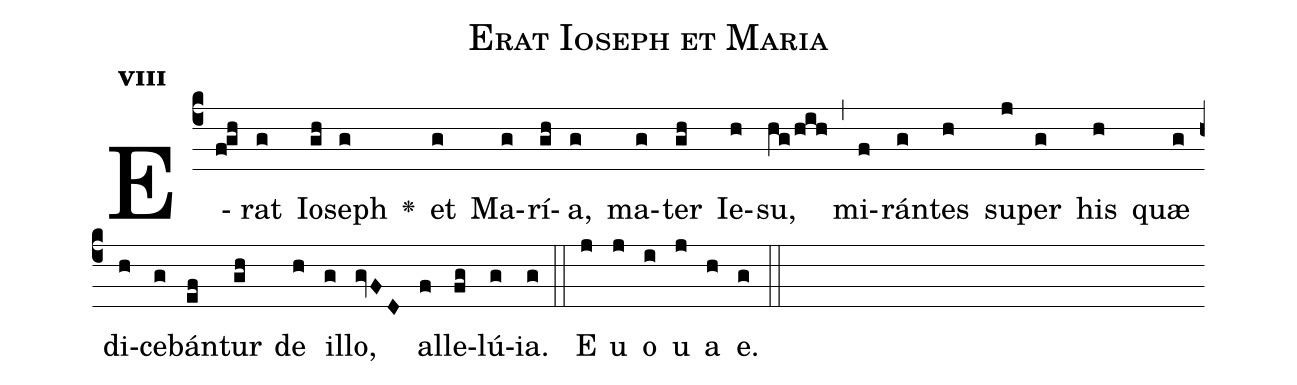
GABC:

name:Erat Ioseph et Maria;
office-part:Antiphona;
mode:8;
%%
initial-style: 1;
name: Erat Ioseph et Maria
book: Antiphonae & Responsoria/Tomus I, p. 110;
occasion: Diebus inter octavam Nativitatis et Epiphaniam;
office-part: Tertia Ant 1;
user-notes: ;
commentary: ;
annotation: 8g;
centering-scheme: english;
fontsize: 12;
font: OFLSortsMillGoudy;
height: 11;
width: 4.5;
%%
(c4)E(fgh)rat(g) Io(gh)seph(g) <v>\greheightstar</v>() et(g) Ma(g)rí(gh)a,(g) ma(g)ter(gh) Ie(h)su,(hg/hih) (,) mi(f)rán(g)tes(h) su(j)per(g) his(h) quæ(g) di(h)ce(g)bán(ef)tur(gh) de(h) il(g)lo,(gvFD) al(f)le(fg)lú(g)ia.(g) (::)
E(j) u(j) o(i) u(j) a(h) e.(g) (::)
